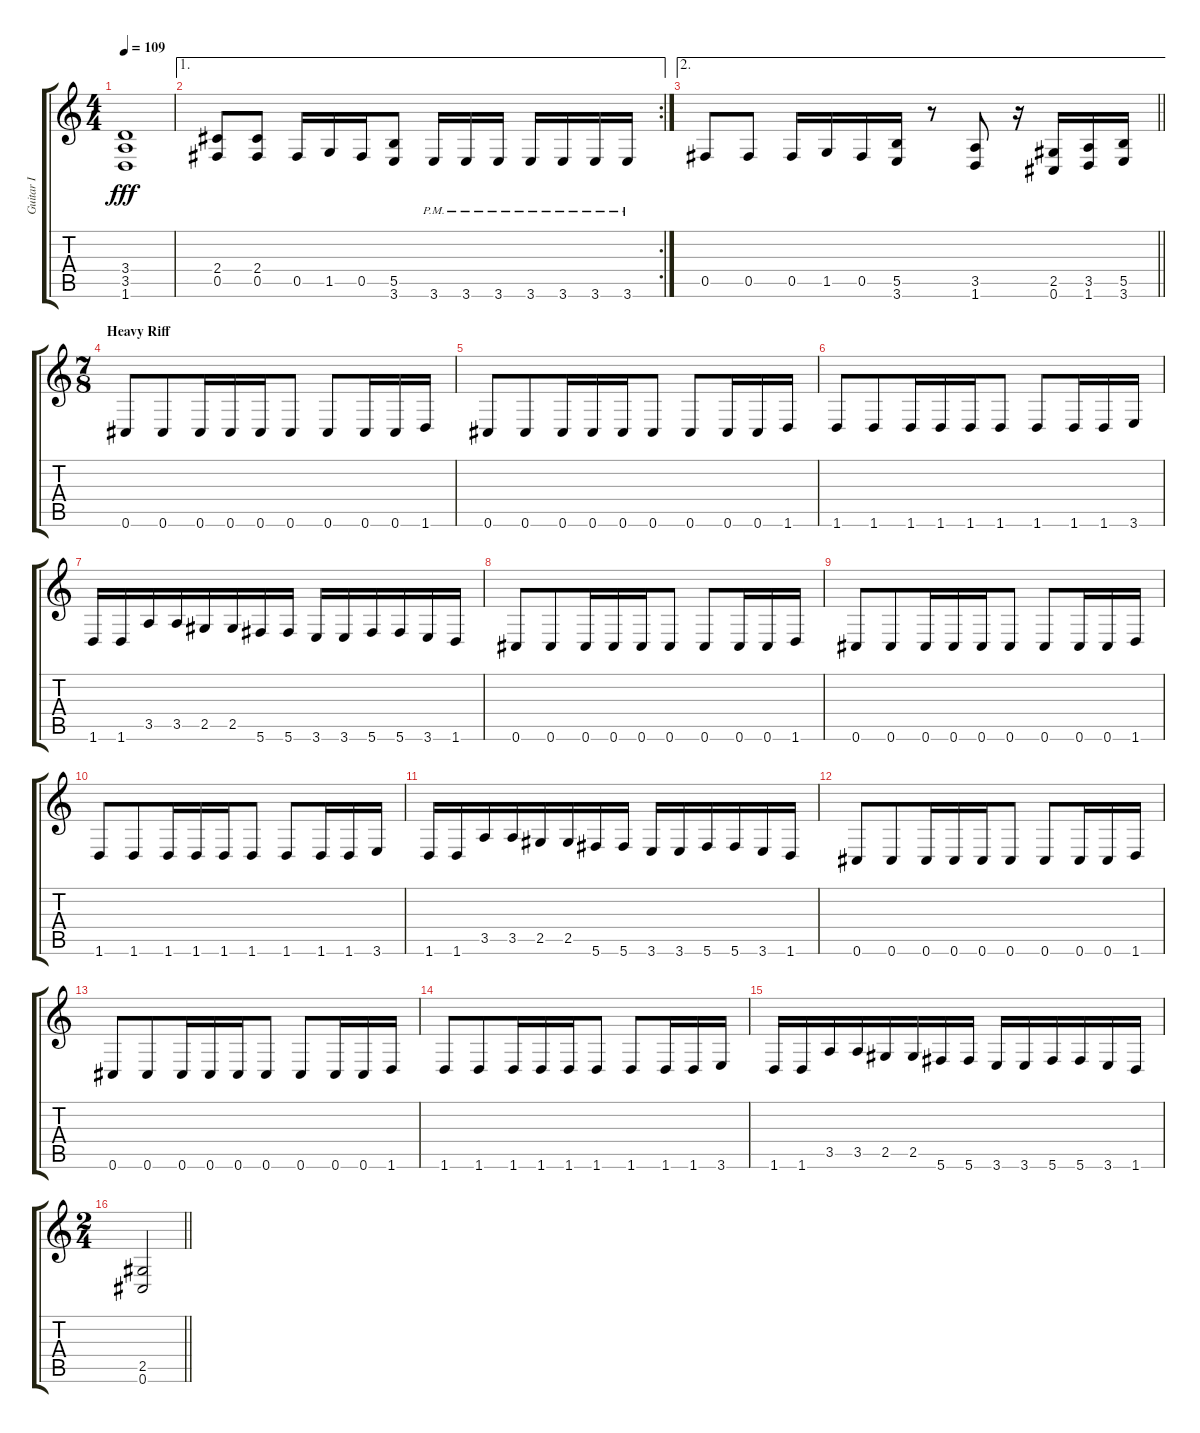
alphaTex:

\track ("Guitar I" "Guitar I") {instrument overdrivenguitar}
\staff {score tabs}
\tuning (Db4 Ab3 E3 B2 Gb2 Db2) {hide}
\ts (4 4)
\tempo 109
\clef g2
\ks c
(3.4 3.5 1.6).1{dy fff} |
\ae 1
\rc 2
(2.4 0.5).8 (2.4 0.5).8 0.5.16 1.5.16 0.5.16 (5.5 3.6).8 3.6{pm}.16 3.6{pm}.16 3.6{pm}.16 3.6{pm}.16 3.6{pm}.16 3.6{pm}.16 3.6{pm}.16 |
\ae 2
\barLineRight lightlight
0.5.8 0.5.8 0.5.16 1.5.16 0.5.16 (5.5 3.6).16 r.8 (3.5 1.6).8 r.16 (2.5 0.6).16 (3.5 1.6).16 (5.5 3.6).16 |
\ts (7 8)
\section ("" "Heavy Riff")
0.6.8 0.6.8 0.6.16 0.6.16 0.6.16 0.6.8 0.6.8 0.6.16 0.6.16 1.6.16 |
0.6.8 0.6.8 0.6.16 0.6.16 0.6.16 0.6.8 0.6.8 0.6.16 0.6.16 1.6.16 |
1.6.8 1.6.8 1.6.16 1.6.16 1.6.16 1.6.8 1.6.8 1.6.16 1.6.16 3.6.16 |
1.6.16 1.6.16 3.5.16 3.5.16 2.5.16 2.5.16 5.6.16 5.6.16 3.6.16 3.6.16 5.6.16 5.6.16 3.6.16 1.6.16 |
0.6.8 0.6.8 0.6.16 0.6.16 0.6.16 0.6.8 0.6.8 0.6.16 0.6.16 1.6.16 |
0.6.8 0.6.8 0.6.16 0.6.16 0.6.16 0.6.8 0.6.8 0.6.16 0.6.16 1.6.16 |
1.6.8 1.6.8 1.6.16 1.6.16 1.6.16 1.6.8 1.6.8 1.6.16 1.6.16 3.6.16 |
1.6.16 1.6.16 3.5.16 3.5.16 2.5.16 2.5.16 5.6.16 5.6.16 3.6.16 3.6.16 5.6.16 5.6.16 3.6.16 1.6.16 |
0.6.8 0.6.8 0.6.16 0.6.16 0.6.16 0.6.8 0.6.8 0.6.16 0.6.16 1.6.16 |
0.6.8 0.6.8 0.6.16 0.6.16 0.6.16 0.6.8 0.6.8 0.6.16 0.6.16 1.6.16 |
1.6.8 1.6.8 1.6.16 1.6.16 1.6.16 1.6.8 1.6.8 1.6.16 1.6.16 3.6.16 |
1.6.16 1.6.16 3.5.16 3.5.16 2.5.16 2.5.16 5.6.16 5.6.16 3.6.16 3.6.16 5.6.16 5.6.16 3.6.16 1.6.16 |
\ts (2 4)
\barLineRight lightlight
(2.5 0.6).2
